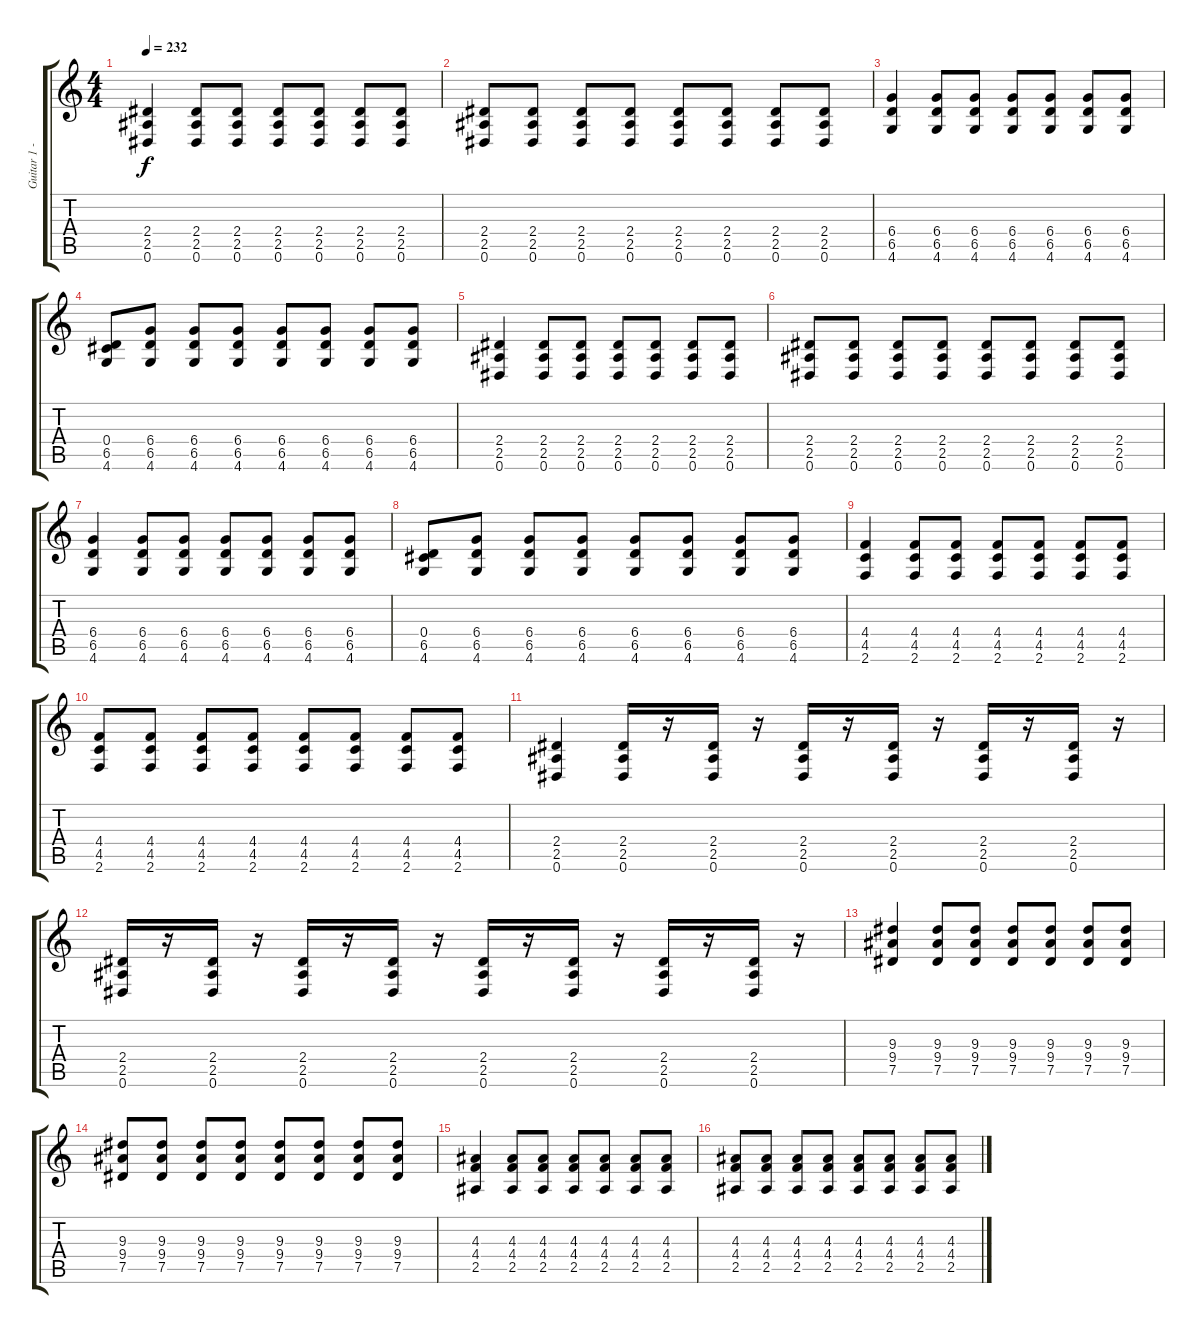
\track ("Guitar 1 - Mathias" "Guitar 1 -") {instrument distortionguitar}
\staff {score tabs}
\tuning (Eb4 Bb3 Gb3 Db3 Ab2 Eb2) {hide}
\ts (4 4)
\tempo 232
\clef g2
\ks c
(2.4 2.5 0.6).4{dy f} (2.4 2.5 0.6).8 (2.4 2.5 0.6).8 (2.4 2.5 0.6).8 (2.4 2.5 0.6).8 (2.4 2.5 0.6).8 (2.4 2.5 0.6).8 |
(2.4 2.5 0.6).8 (2.4 2.5 0.6).8 (2.4 2.5 0.6).8 (2.4 2.5 0.6).8 (2.4 2.5 0.6).8 (2.4 2.5 0.6).8 (2.4 2.5 0.6).8 (2.4 2.5 0.6).8 |
(6.4 6.5 4.6).4 (6.4 6.5 4.6).8 (6.4 6.5 4.6).8 (6.4 6.5 4.6).8 (6.4 6.5 4.6).8 (6.4 6.5 4.6).8 (6.4 6.5 4.6).8 |
(0.4 6.5 4.6).8 (6.4 6.5 4.6).8 (6.4 6.5 4.6).8 (6.4 6.5 4.6).8 (6.4 6.5 4.6).8 (6.4 6.5 4.6).8 (6.4 6.5 4.6).8 (6.4 6.5 4.6).8 |
(2.4 2.5 0.6).4 (2.4 2.5 0.6).8 (2.4 2.5 0.6).8 (2.4 2.5 0.6).8 (2.4 2.5 0.6).8 (2.4 2.5 0.6).8 (2.4 2.5 0.6).8 |
(2.4 2.5 0.6).8 (2.4 2.5 0.6).8 (2.4 2.5 0.6).8 (2.4 2.5 0.6).8 (2.4 2.5 0.6).8 (2.4 2.5 0.6).8 (2.4 2.5 0.6).8 (2.4 2.5 0.6).8 |
(6.4 6.5 4.6).4 (6.4 6.5 4.6).8 (6.4 6.5 4.6).8 (6.4 6.5 4.6).8 (6.4 6.5 4.6).8 (6.4 6.5 4.6).8 (6.4 6.5 4.6).8 |
(0.4 6.5 4.6).8 (6.4 6.5 4.6).8 (6.4 6.5 4.6).8 (6.4 6.5 4.6).8 (6.4 6.5 4.6).8 (6.4 6.5 4.6).8 (6.4 6.5 4.6).8 (6.4 6.5 4.6).8 |
(4.4 4.5 2.6).4 (4.4 4.5 2.6).8 (4.4 4.5 2.6).8 (4.4 4.5 2.6).8 (4.4 4.5 2.6).8 (4.4 4.5 2.6).8 (4.4 4.5 2.6).8 |
(4.4 4.5 2.6).8 (4.4 4.5 2.6).8 (4.4 4.5 2.6).8 (4.4 4.5 2.6).8 (4.4 4.5 2.6).8 (4.4 4.5 2.6).8 (4.4 4.5 2.6).8 (4.4 4.5 2.6).8 |
(2.4 2.5 0.6).4 (2.4 2.5 0.6).16 r.16 (2.4 2.5 0.6).16 r.16 (2.4 2.5 0.6).16 r.16 (2.4 2.5 0.6).16 r.16 (2.4 2.5 0.6).16 r.16 (2.4 2.5 0.6).16 r.16 |
(2.4 2.5 0.6).16 r.16 (2.4 2.5 0.6).16 r.16 (2.4 2.5 0.6).16 r.16 (2.4 2.5 0.6).16 r.16 (2.4 2.5 0.6).16 r.16 (2.4 2.5 0.6).16 r.16 (2.4 2.5 0.6).16 r.16 (2.4 2.5 0.6).16 r.16 |
(9.3 9.4 7.5).4 (9.3 9.4 7.5).8 (9.3 9.4 7.5).8 (9.3 9.4 7.5).8 (9.3 9.4 7.5).8 (9.3 9.4 7.5).8 (9.3 9.4 7.5).8 |
(9.3 9.4 7.5).8 (9.3 9.4 7.5).8 (9.3 9.4 7.5).8 (9.3 9.4 7.5).8 (9.3 9.4 7.5).8 (9.3 9.4 7.5).8 (9.3 9.4 7.5).8 (9.3 9.4 7.5).8 |
(4.3 4.4 2.5).4 (4.3 4.4 2.5).8 (4.3 4.4 2.5).8 (4.3 4.4 2.5).8 (4.3 4.4 2.5).8 (4.3 4.4 2.5).8 (4.3 4.4 2.5).8 |
(4.3 4.4 2.5).8 (4.3 4.4 2.5).8 (4.3 4.4 2.5).8 (4.3 4.4 2.5).8 (4.3 4.4 2.5).8 (4.3 4.4 2.5).8 (4.3 4.4 2.5).8 (4.3 4.4 2.5).8
